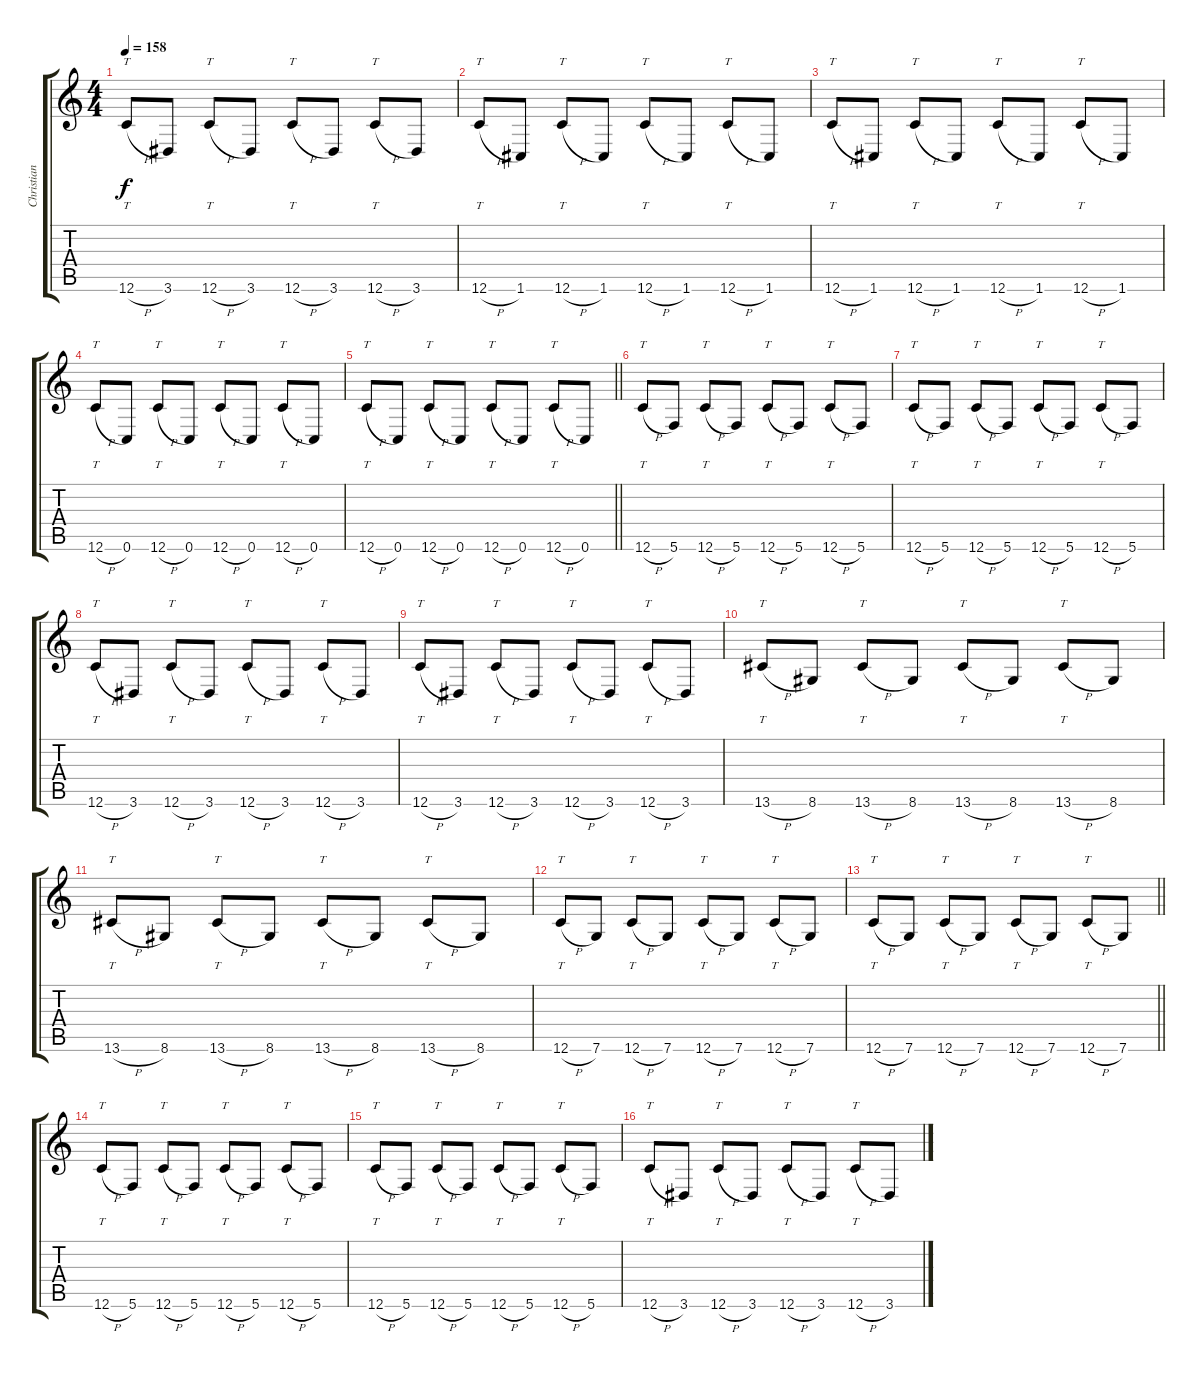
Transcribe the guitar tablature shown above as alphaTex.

\track ("Christian Andreu" "Christian ") {instrument distortionguitar}
\staff {score tabs}
\tuning (D4 A3 F3 C3 G2 C2) {hide}
\ts (4 4)
\tempo 158
\clef g2
\ks c
12.6{h}.8{tt dy f} 3.6.8 12.6{h}.8{tt} 3.6.8 12.6{h}.8{tt} 3.6.8 12.6{h}.8{tt} 3.6.8 |
12.6{h}.8{tt} 1.6.8 12.6{h}.8{tt} 1.6.8 12.6{h}.8{tt} 1.6.8 12.6{h}.8{tt} 1.6.8 |
12.6{h}.8{tt} 1.6.8 12.6{h}.8{tt} 1.6.8 12.6{h}.8{tt} 1.6.8 12.6{h}.8{tt} 1.6.8 |
12.6{h}.8{tt} 0.6.8 12.6{h}.8{tt} 0.6.8 12.6{h}.8{tt} 0.6.8 12.6{h}.8{tt} 0.6.8 |
\barLineRight lightlight
12.6{h}.8{tt} 0.6.8 12.6{h}.8{tt} 0.6.8 12.6{h}.8{tt} 0.6.8 12.6{h}.8{tt} 0.6.8 |
\section ("" "")
12.6{h}.8{tt} 5.6.8 12.6{h}.8{tt} 5.6.8 12.6{h}.8{tt} 5.6.8 12.6{h}.8{tt} 5.6.8 |
12.6{h}.8{tt} 5.6.8 12.6{h}.8{tt} 5.6.8 12.6{h}.8{tt} 5.6.8 12.6{h}.8{tt} 5.6.8 |
12.6{h}.8{tt} 3.6.8 12.6{h}.8{tt} 3.6.8 12.6{h}.8{tt} 3.6.8 12.6{h}.8{tt} 3.6.8 |
12.6{h}.8{tt} 3.6.8 12.6{h}.8{tt} 3.6.8 12.6{h}.8{tt} 3.6.8 12.6{h}.8{tt} 3.6.8 |
13.6{h}.8{tt} 8.6.8 13.6{h}.8{tt} 8.6.8 13.6{h}.8{tt} 8.6.8 13.6{h}.8{tt} 8.6.8 |
13.6{h}.8{tt} 8.6.8 13.6{h}.8{tt} 8.6.8 13.6{h}.8{tt} 8.6.8 13.6{h}.8{tt} 8.6.8 |
12.6{h}.8{tt} 7.6.8 12.6{h}.8{tt} 7.6.8 12.6{h}.8{tt} 7.6.8 12.6{h}.8{tt} 7.6.8 |
\barLineRight lightlight
12.6{h}.8{tt} 7.6.8 12.6{h}.8{tt} 7.6.8 12.6{h}.8{tt} 7.6.8 12.6{h}.8{tt} 7.6.8 |
\section ("" "")
12.6{h}.8{tt} 5.6.8 12.6{h}.8{tt} 5.6.8 12.6{h}.8{tt} 5.6.8 12.6{h}.8{tt} 5.6.8 |
12.6{h}.8{tt} 5.6.8 12.6{h}.8{tt} 5.6.8 12.6{h}.8{tt} 5.6.8 12.6{h}.8{tt} 5.6.8 |
12.6{h}.8{tt} 3.6.8 12.6{h}.8{tt} 3.6.8 12.6{h}.8{tt} 3.6.8 12.6{h}.8{tt} 3.6.8
